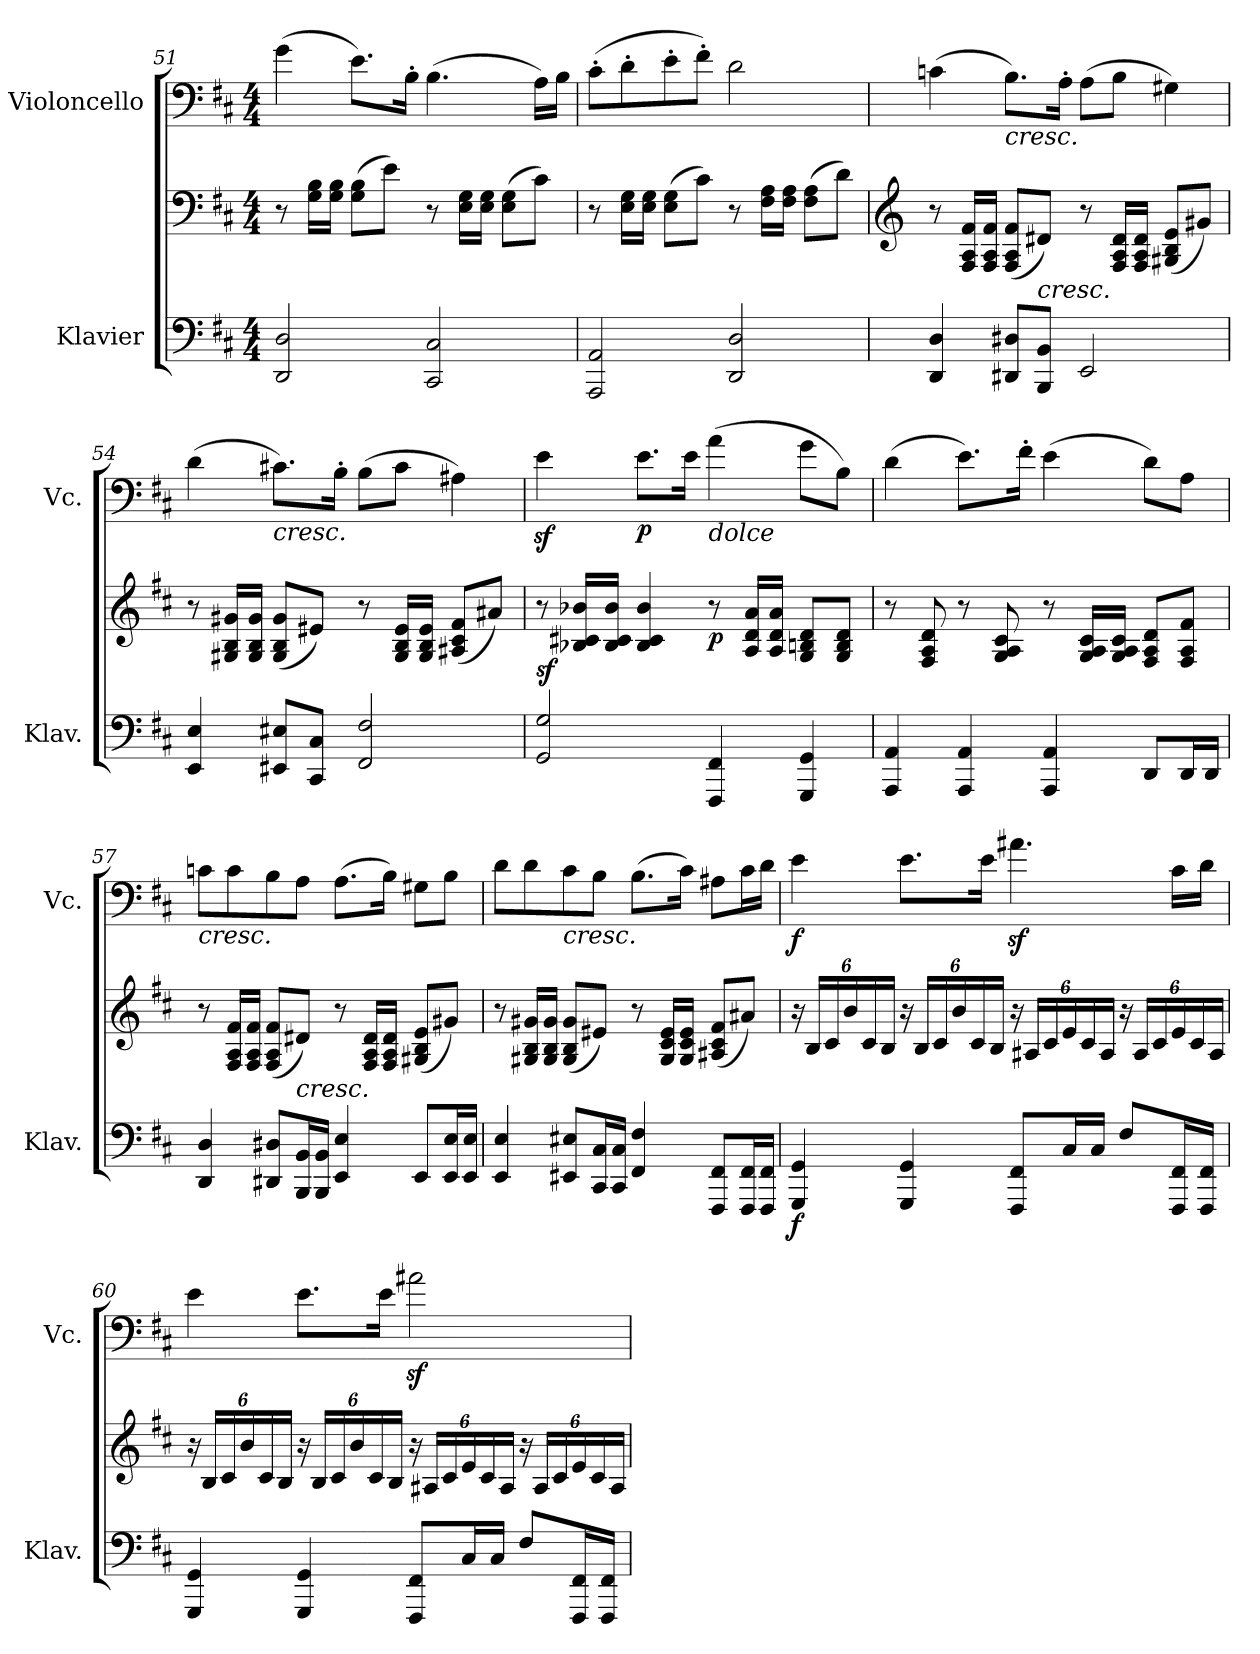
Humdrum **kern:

**kern	**kern	**dynam	**kern	**dynam
*part2	*part2	*part2	*part1	*part1
*staff3	*staff2	*staff2/3	*staff1	*staff1
*I"Klavier	*	*	*I"Violoncello	*
*I'Klav.	*	*	*I'Vc.	*
*clefF4	*clefF4	*	*clefF4	*
*k[f#c#]	*k[f#c#]	*	*k[f#c#]	*
*M4/4	*M4/4	*	*M4/4	*
=51	=51	=51	=51	=51
2DD/ 2D/	8r	.	(4g\	.
.	16G\ 16B\LL	.	.	.
.	16G\ 16B\JJ	.	.	.
.	(8G\ 8B\L	.	8.e\L)	.
.	8e\J)	.	.	.
.	.	.	16B'\Jk	.
2CC#/ 2C#/	8r	.	(4.B\	.
.	16E\ 16G\LL	.	.	.
.	16E\ 16G\JJ	.	.	.
.	(8E\ 8G\L	.	.	.
.	8c#\J)	.	16A\LL)	.
.	.	.	16B\JJ	.
=52	=52	=52	=52	=52
2AAA/ 2AA/	8r	.	(8c#'\L	.
.	16E\ 16G\LL	.	8d'\	.
.	16E\ 16G\JJ	.	.	.
.	(8E\ 8G\L	.	8e'\	.
.	8c#\J)	.	8f#'\J)	.
2DD/ 2D/	8r	.	2d\	.
.	16F#\ 16A\LL	.	.	.
.	16F#\ 16A\JJ	.	.	.
.	(8F#\ 8A\L	.	.	.
.	8d\J)	.	.	.
!!LO:LB:g=z
=53	=53	=53	=53	=53
*	*clefG2	*	*	*
4DD/ 4D/	8r	.	(4cn\	.
.	16F#/ 16A/ 16f#/LL	.	.	.
.	16F#/ 16A/ 16f#/JJ	.	.	.
!	!	!	!LO:TX:b:i:t=cresc.	!
8DD#X/ 8D#X/L	(8F#/ 8A/ 8f#/L	.	8.B\L)	.
!LO:TX:a:i:t=cresc.	!	!	!	!
8BBB/ 8BB/J	8d#X/J)	.	.	.
.	.	.	16A'\Jk	.
2EE/	8r	.	(8A\L	.
.	16F#/ 16A/ 16d#/LL	.	8B\J	.
.	16F#/ 16A/ 16d#/JJ	.	.	.
.	(8G#X/ 8B/ 8e/L	.	4G#X\)	.
.	8g#X/J)	.	.	.
=54	=54	=54	=54	=54
4EE/ 4E/	8r	.	(4d\	.
.	16G#X/ 16B/ 16g#X/LL	.	.	.
.	16G#/ 16B/ 16g#/JJ	.	.	.
!	!	!	!LO:TX:b:i:t=cresc.	!
8EE#X/ 8E#X/L	(8G#/ 8B/ 8g#/L	.	8.c#X\L)	.
8CC#/ 8C#/J	8e#X/J)	.	.	.
.	.	.	16B'\Jk	.
2FF#/ 2F#/	8r	.	(8B\L	.
.	16G#/ 16B/ 16e#/LL	.	8c#\J	.
.	16G#/ 16B/ 16e#/JJ	.	.	.
.	(8A#X/ 8c#/ 8f#/L	.	4A#X\)	.
.	8a#X/J)	.	.	.
=55	=55	=55	=55	=55
!	!	!LO:DY:b	!	!
2GG/ 2G/	8r	sf	4ez<\	.
.	16B-X/ 16c#X/ 16b-X/LL	.	.	.
.	16B-/ 16c#/ 16b-/JJ	.	.	.
!	!	!	!	!LO:DY:b
.	4B-/ 4c#/ 4b-/	.	8.e\L	p
.	.	.	16e\Jk	.
!	!	!	!LO:TX:b:i:t=dolce	!
!	!	!LO:DY:b	!	!
4FFF#/ 4FF#/	8r	p	(4a\	.
.	16A/ 16d/ 16a/LL	.	.	.
.	16A/ 16d/ 16a/JJ	.	.	.
4GGG/ 4GG/	8G/ 8Bn/ 8d/L	.	8g\L	.
.	8G/ 8B/ 8d/J	.	8B\J)	.
!!LO:LB:g=z
=56	=56	=56	=56	=56
4AAA/ 4AA/	8r	.	(4d\	.
.	8F#/ 8A/ 8d/	.	.	.
4AAA/ 4AA/	8r	.	8.e\L)	.
.	8G/ 8A/ 8c#/	.	.	.
.	.	.	16f#'\Jk	.
4AAA/ 4AA/	8r	.	(4e\	.
.	16G/ 16A/ 16c#/LL	.	.	.
.	16G/ 16A/ 16c#/JJ	.	.	.
8DD/L	8F#/ 8A/ 8d/L	.	8d\L)	.
16DD/L	8F#/ 8A/ 8f#/J	.	8A\J	.
16DD/JJ	.	.	.	.
=57	=57	=57	=57	=57
!	!	!	!LO:TX:b:i:t=cresc.	!
4DD/ 4D/	8r	.	8cn\L	.
.	16F#/ 16A/ 16f#/LL	.	8c\	.
.	16F#/ 16A/ 16f#/JJ	.	.	.
8DD#X/ 8D#X/L	(8F#/ 8A/ 8f#/L	.	8B\	.
!LO:TX:a:i:t=cresc.	!	!	!	!
16BBB/ 16BB/L	8d#X/J)	.	8A\J	.
16BBB/ 16BB/JJ	.	.	.	.
4EE/ 4E/	8r	.	(8.A\L	.
.	16F#/ 16A/ 16d#/LL	.	.	.
.	16F#/ 16A/ 16d#/JJ	.	16B\Jk)	.
8EE/L	(8G#X/ 8B/ 8e/L	.	8G#X\L	.
16EE/ 16E/L	8g#X/J)	.	8B\J	.
16EE/ 16E/JJ	.	.	.	.
!!LO:PB:g=z
=58	=58	=58	=58	=58
4EE/ 4E/	8r	.	8d\L	.
.	16G#X/ 16B/ 16g#X/LL	.	8d\	.
.	16G#/ 16B/ 16g#/JJ	.	.	.
!	!	!	!LO:TX:b:i:t=cresc.	!
8EE#X/ 8E#X/L	(8G#/ 8B/ 8g#/L	.	8c#\	.
16CC#/ 16C#/L	8e#X/J)	.	8B\J	.
16CC#/ 16C#/JJ	.	.	.	.
4FF#/ 4F#/	8r	.	(8.B\L	.
.	16G#/ 16c#/ 16e#/LL	.	.	.
.	16G#/ 16c#/ 16e#/JJ	.	16c#\Jk)	.
8FFF#/ 8FF#/L	(8A#X/ 8c#/ 8f#/L	.	8A#X\L	.
16FFF#/ 16FF#/L	8a#X/J)	.	16c#\L	.
16FFF#/ 16FF#/JJ	.	.	16d\JJ	.
=59	=59	=59	=59	=59
*	*Xbrackettup	*	*	*
!	!	!LO:DY:b=2	!	!LO:DY:b
4GGG/ 4GG/	24r	f	4e\	f
.	24B/LL	.	.	.
.	24c#/	.	.	.
.	24b/	.	.	.
.	24c#/	.	.	.
.	24B/JJ	.	.	.
4GGG/ 4GG/	24r	.	8.e\L	.
.	24B/LL	.	.	.
.	24c#/	.	.	.
.	24b/	.	.	.
.	24c#/	.	.	.
.	.	.	16e\Jk	.
.	24B/JJ	.	.	.
8FFF#/ 8FF#/L	24r	.	4.a#Xz<\	.
.	24A#X/LL	.	.	.
.	24c#/	.	.	.
16C#/L	24e/	.	.	.
.	24c#/	.	.	.
16C#/JJ	.	.	.	.
.	24A#/JJ	.	.	.
8F#/L	24r	.	.	.
.	24A#/LL	.	.	.
.	24c#/	.	.	.
16FFF#/ 16FF#/L	24e/	.	16c#\LL	.
.	24c#/	.	.	.
16FFF#/ 16FF#/JJ	.	.	16d\JJ	.
.	24A#/JJ	.	.	.
!!LO:LB:g=z
=60	=60	=60	=60	=60
4GGG/ 4GG/	24r	.	4e\	.
.	24B/LL	.	.	.
.	24c#/	.	.	.
.	24b/	.	.	.
.	24c#/	.	.	.
.	24B/JJ	.	.	.
4GGG/ 4GG/	24r	.	8.e\L	.
.	24B/LL	.	.	.
.	24c#/	.	.	.
.	24b/	.	.	.
.	24c#/	.	.	.
.	.	.	16e\Jk	.
.	24B/JJ	.	.	.
8FFF#/ 8FF#/L	24r	.	2a#Xz<\	.
.	24A#X/LL	.	.	.
.	24c#/	.	.	.
16C#/L	24e/	.	.	.
.	24c#/	.	.	.
16C#/JJ	.	.	.	.
.	24A#/JJ	.	.	.
8F#/L	24r	.	.	.
.	24A#/LL	.	.	.
.	24c#/	.	.	.
16FFF#/ 16FF#/L	24e/	.	.	.
.	24c#/	.	.	.
16FFF#/ 16FF#/JJ	.	.	.	.
.	24A#/JJ	.	.	.
=	=	=	=	=
*-	*-	*-	*-	*-
